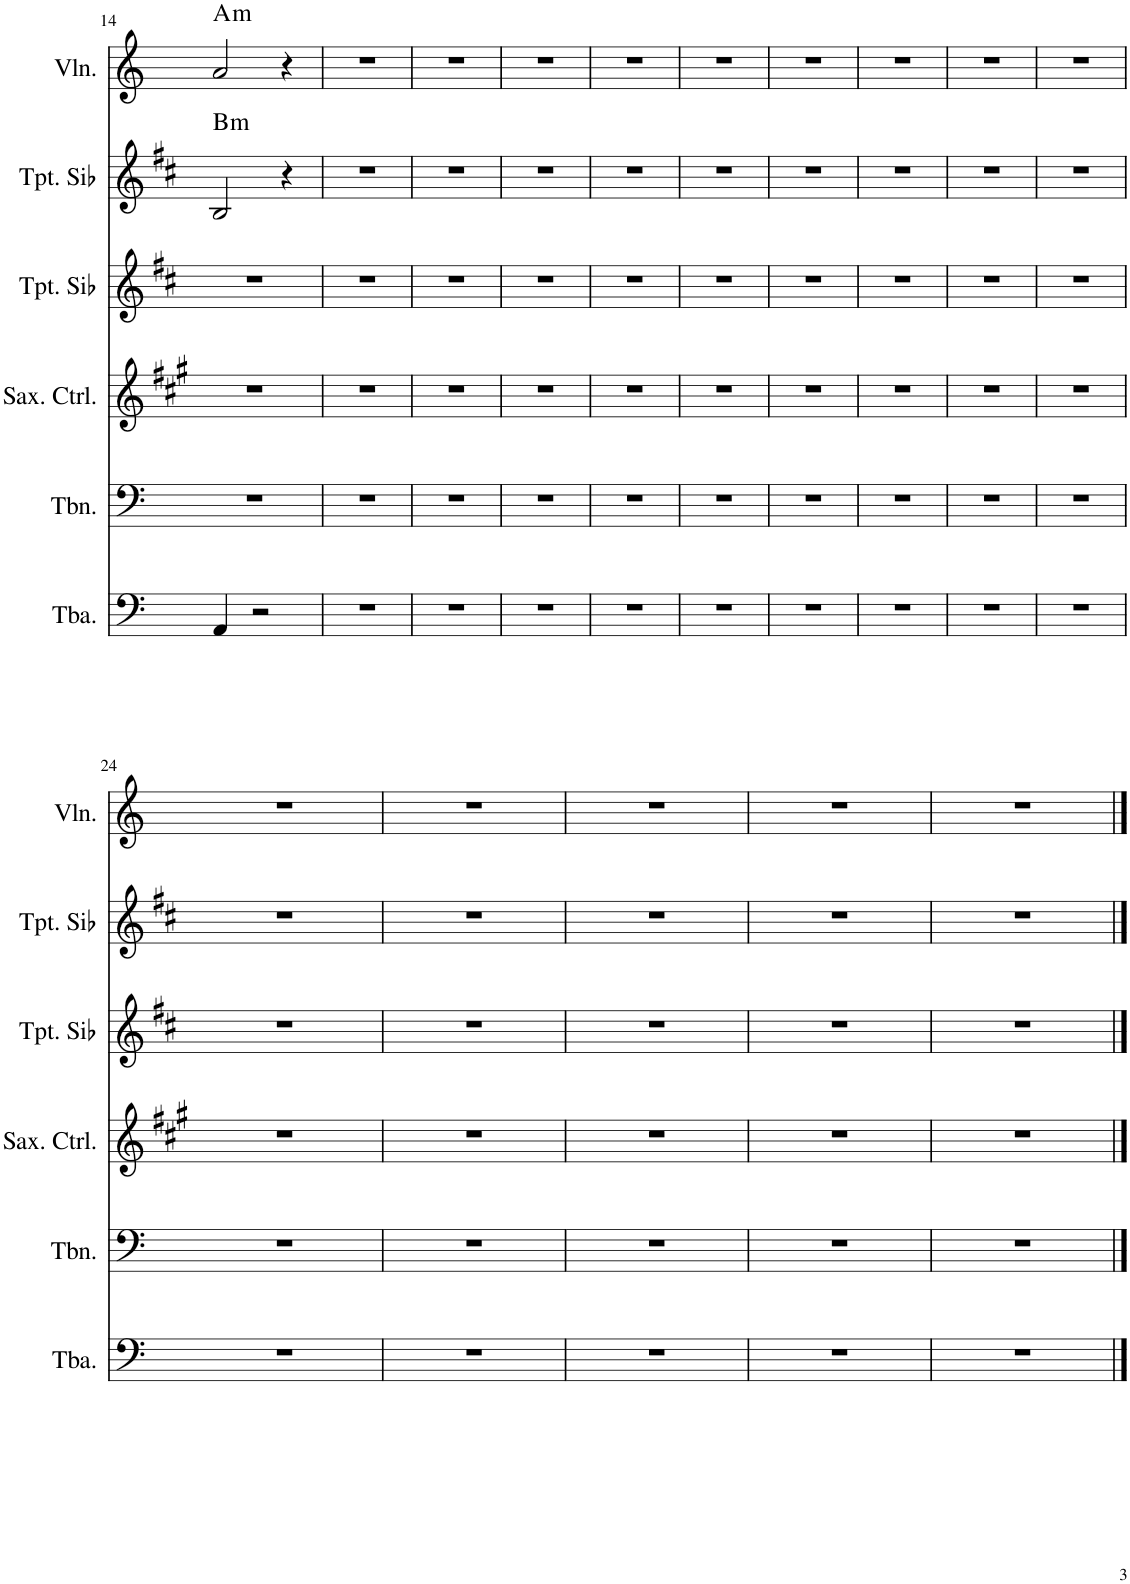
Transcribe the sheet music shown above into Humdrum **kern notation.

**kern	**kern	**kern	**kern	**kern	**harte	**kern	**harte
*part6	*part5	*part4	*part3	*part2	*part2	*part1	*part1
*staff6	*staff5	*staff4	*staff3	*staff2	*	*staff1	*
*I"Tuba	*I"Trombón	*I"Saxofón contralto	*I"Trompeta en Sib	*I"Trompeta en Sib	*	*I"Violín	*
*I'Tba.	*I'Tbn.	*I'Sax. Ctrl.	*I'Tpt. Sib	*I'Tpt. Sib	*	*I'Vln.	*
!!LO:PB:g=z
*clefF4	*clefF4	*clefG2	*clefG2	*clefG2	*	*clefG2	*
*	*	*Trd5c9	*Trd1c2	*Trd1c2	*	*	*
*k[]	*k[]	*k[f#c#g#]	*k[f#c#]	*k[f#c#]	*	*k[]	*
*M6/8	*M6/8	*M6/8	*M6/8	*M6/8	*	*M6/8	*
=14	=14	=14	=14	=14	=14	=14	=14
!	!	!	!	!	!LO:H:kt=m	!	!LO:H:kt=m
4AA/	2.r	2.r	2.r	2B/	B:min	2a/	A:min
2r	.	.	.	.	.	.	.
.	.	.	.	4r	.	4r	.
=15	=15	=15	=15	=15	=15	=15	=15
2.r	2.r	2.r	2.r	2.r	.	2.r	.
=16	=16	=16	=16	=16	=16	=16	=16
2.r	2.r	2.r	2.r	2.r	.	2.r	.
=17	=17	=17	=17	=17	=17	=17	=17
2.r	2.r	2.r	2.r	2.r	.	2.r	.
=18	=18	=18	=18	=18	=18	=18	=18
2.r	2.r	2.r	2.r	2.r	.	2.r	.
=19	=19	=19	=19	=19	=19	=19	=19
2.r	2.r	2.r	2.r	2.r	.	2.r	.
=20	=20	=20	=20	=20	=20	=20	=20
2.r	2.r	2.r	2.r	2.r	.	2.r	.
=21	=21	=21	=21	=21	=21	=21	=21
2.r	2.r	2.r	2.r	2.r	.	2.r	.
=22	=22	=22	=22	=22	=22	=22	=22
2.r	2.r	2.r	2.r	2.r	.	2.r	.
=23	=23	=23	=23	=23	=23	=23	=23
2.r	2.r	2.r	2.r	2.r	.	2.r	.
!!LO:LB:g=z
=24	=24	=24	=24	=24	=24	=24	=24
2.r	2.r	2.r	2.r	2.r	.	2.r	.
=25	=25	=25	=25	=25	=25	=25	=25
2.r	2.r	2.r	2.r	2.r	.	2.r	.
=26	=26	=26	=26	=26	=26	=26	=26
2.r	2.r	2.r	2.r	2.r	.	2.r	.
=27	=27	=27	=27	=27	=27	=27	=27
2.r	2.r	2.r	2.r	2.r	.	2.r	.
=28	=28	=28	=28	=28	=28	=28	=28
2.r	2.r	2.r	2.r	2.r	.	2.r	.
==	==	==	==	==	==	==	==
*-	*-	*-	*-	*-	*-	*-	*-
